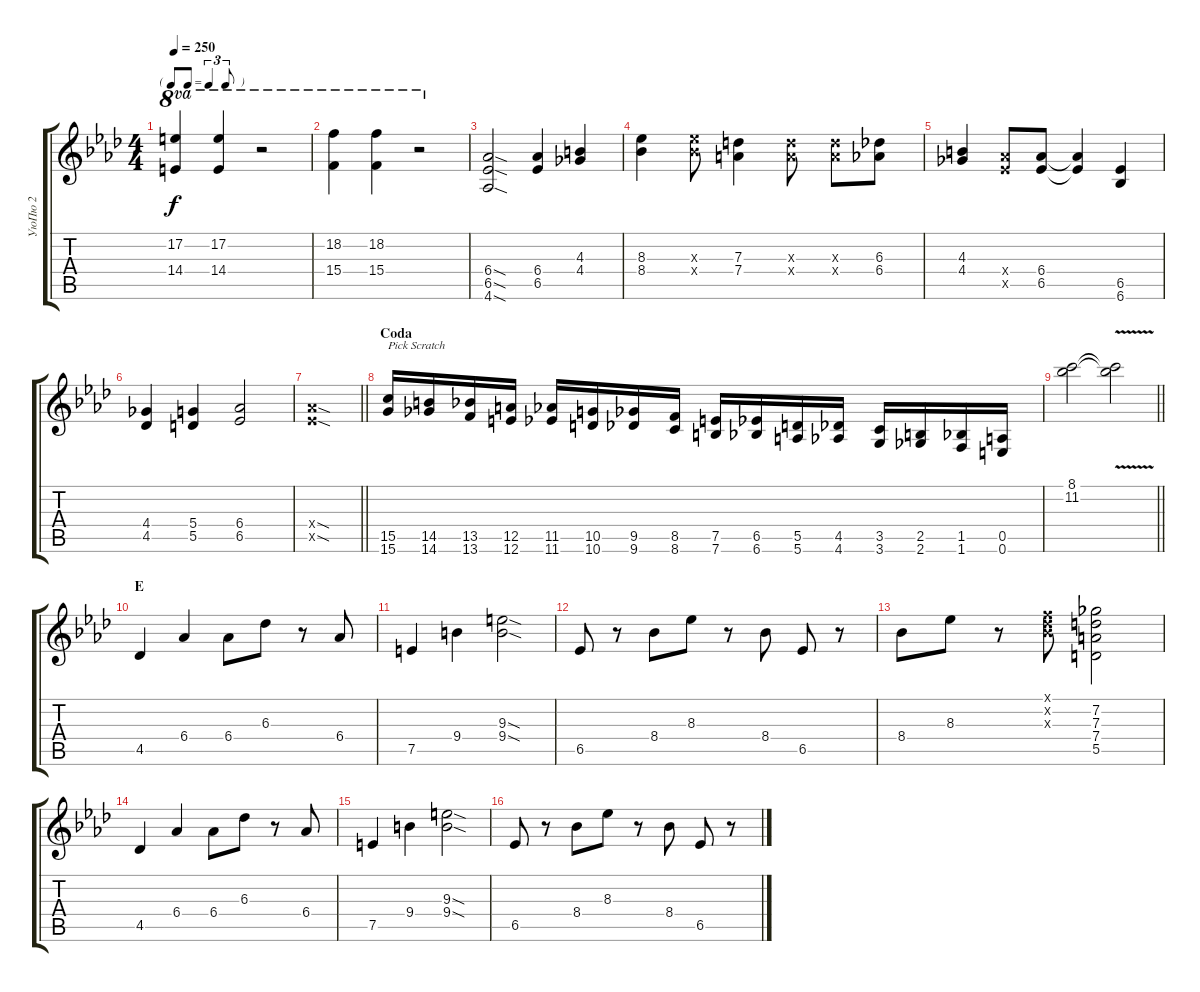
\track ("УюПю 2" "УюПю 2") {instrument overdrivenguitar}
\staff {score tabs}
\tuning (E4 B3 G3 D3 A2 E2) {hide}
\ts (4 4)
\tf triplet8th
\tempo 250
\clef g2
\ks ab
(17.2 14.4).4{ot 8va dy f} (17.2 14.4).4{ot 8va} r.2{ot 8va} |
(18.2 15.4).4{ot 8va} (18.2 15.4).4{ot 8va} r.2{ot 8va} |
(6.4{sod} 6.5{sod} 4.6{sod}).2 (6.4 6.5).4 (4.3 4.4).4 |
(8.3 8.4).4 (8.3{x} 8.4{x}).8 (7.3 7.4).4 (7.3{x} 7.4{x}).8 (7.3{x} 7.4{x}).8 (6.3 6.4).8 |
(4.3 4.4).4 (6.4{x} 6.5{x}).8 (6.4 6.5).8 (6.4{t} 6.5{t}).4 (6.5 6.6).4 |
(4.4 4.5).4 (5.4 5.5).4 (6.4 6.5).2 |
\barLineRight lightlight
(6.4{sod x} 6.5{sod x}).1 |
\section ("" "Coda")
(15.5 15.6).16{txt "Pick Scratch"} (14.5 14.6).16 (13.5 13.6).16 (12.5 12.6).16 (11.5 11.6).16 (10.5 10.6).16 (9.5 9.6).16 (8.5 8.6).16 (7.5 7.6).16 (6.5 6.6).16 (5.5 5.6).16 (4.5 4.6).16 (3.5 3.6).16 (2.5 2.6).16 (1.5 1.6).16 (0.5 0.6).16 |
\barLineRight lightlight
(8.1 11.2).2 (8.1{v t} 11.2{v t}).2 |
\section ("" "E")
4.5.4 6.4.4 6.4.8 6.3.8 r.8 6.4.8 |
7.5.4 9.4.4 (9.3{sod} 9.4{sod}).2 |
6.5.8 r.8 8.4.8 8.3.8 r.8 8.4.8 6.5.8 r.8 |
8.4.8 8.3.8 r.8 (1.1{x} 2.2{x} 3.3{x}).8 (7.2 7.3 7.4 5.5).2 |
4.5.4 6.4.4 6.4.8 6.3.8 r.8 6.4.8 |
7.5.4 9.4.4 (9.3{sod} 9.4{sod}).2 |
6.5.8 r.8 8.4.8 8.3.8 r.8 8.4.8 6.5.8 r.8
